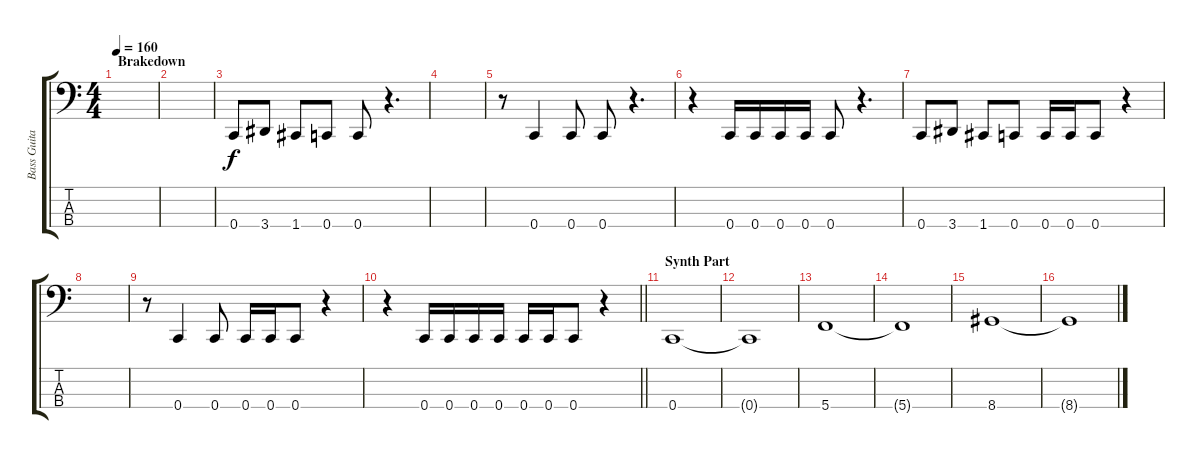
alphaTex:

\track ("Bass Guitar" "Bass Guita") {instrument electricbassfinger}
\staff {score tabs}
\tuning (F2 C2 G1 C1) {hide}
\ts (4 4)
\section ("" "Brakedown")
\tempo 160
\clef f4
\ks c
|
|
0.4.8 3.4.8 1.4.8 0.4.8 0.4.8 r.4{d} |
|
r.8 0.4.4 0.4.8 0.4.8 r.4{d} |
r.4 0.4.16 0.4.16 0.4.16 0.4.16 0.4.8 r.4{d} |
0.4.8 3.4.8 1.4.8 0.4.8 0.4.16 0.4.16 0.4.8 r.4 |
|
r.8 0.4.4 0.4.8 0.4.16 0.4.16 0.4.8 r.4 |
\barLineRight lightlight
r.4 0.4.16 0.4.16 0.4.16 0.4.16 0.4.16 0.4.16 0.4.8 r.4 |
\section ("" "Synth Part")
0.4.1 |
0.4{t}.1 |
5.4.1 |
5.4{t}.1 |
8.4.1 |
8.4{t}.1
